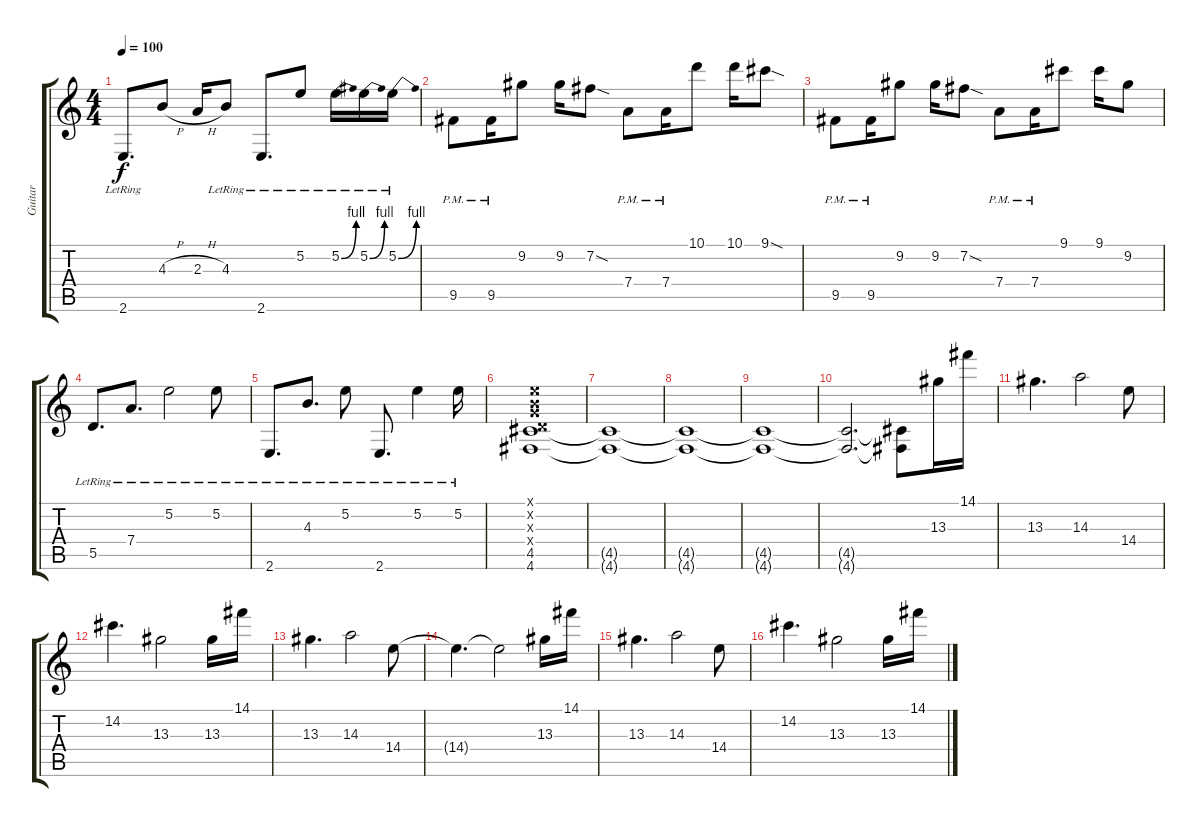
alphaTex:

\track ("Guitar" "Guitar") {instrument overdrivenguitar}
\staff {score tabs}
\tuning (E4 B3 G3 D3 A2 D2) {hide}
\ts (4 4)
\tempo 100
\clef g2
\ks c
2.6{lr}.8{d dy f} 4.3{h}.8 2.3{h}.16 4.3{lr}.8 2.6{lr}.8{d} 5.2{lr}.8 5.2{be (bend 0 0 60 4) lr}.16 5.2{be (bend 0 0 60 4) lr}.16 5.2{be (bend 0 0 60 4) lr}.16 |
9.5{pm}.8 9.5{pm}.16 9.2.8 9.2.16 7.2{sod}.8 7.4{pm}.8 7.4{pm}.16 10.1.8 10.1.16 9.1{sod}.8 |
9.5{pm}.8 9.5{pm}.16 9.2.8 9.2.16 7.2{sod}.8 7.4{pm}.8 7.4{pm}.16 9.1.8 9.1.16 9.2.8 |
5.5{lr}.8{d} 7.4{lr}.8{d} 5.2{lr}.2 5.2{lr}.8 |
2.6{lr}.8{d} 4.3{lr}.8{d} 5.2{lr}.8 2.6{lr}.8{d} 5.2{lr}.4 5.2{lr}.16 |
(0.1{x} 0.2{x} 0.3{x} 0.4{x} 4.5 4.6).1 |
(4.5{t} 4.6{t}).1 |
(4.5{t} 4.6{t}).1 |
(4.5{t} 4.6{t}).1 |
(4.5{t} 4.6{t}).2{d} (4.5{t} 4.6{t}).8 13.3.16 14.1.16 |
13.3.4{d} 14.3.2 14.4.8 |
14.2.4{d} 13.3.2 13.3.16 14.1.16 |
13.3.4{d} 14.3.2 14.4.8 |
14.4{t}.4{d} 14.4{t}.2 13.3.16 14.1.16 |
13.3.4{d} 14.3.2 14.4.8 |
14.2.4{d} 13.3.2 13.3.16 14.1.16
